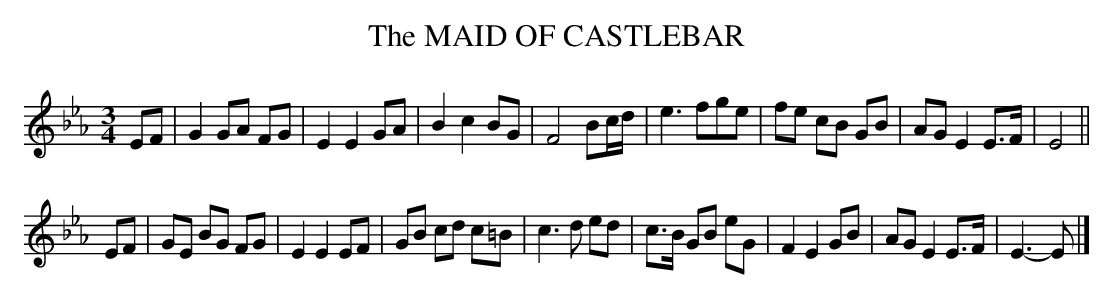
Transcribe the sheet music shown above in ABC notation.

X:1
T:MAID OF CASTLEBAR, The
Y:"slow"
M:3/4
L:1/8
K:Eb
EF|G2 GA FG|E2 E2 GA|B2 c2 BG|F4 Bc/d/|\
e3 fge|fe cB GB|AG E2 E>F|E4||
EF|GE BG FG|E2 E2 EF|GB cd c=B|c3d ed|\
c>B GB eG|F2 E2 GB|AG E2 E>F|E3-E|]
